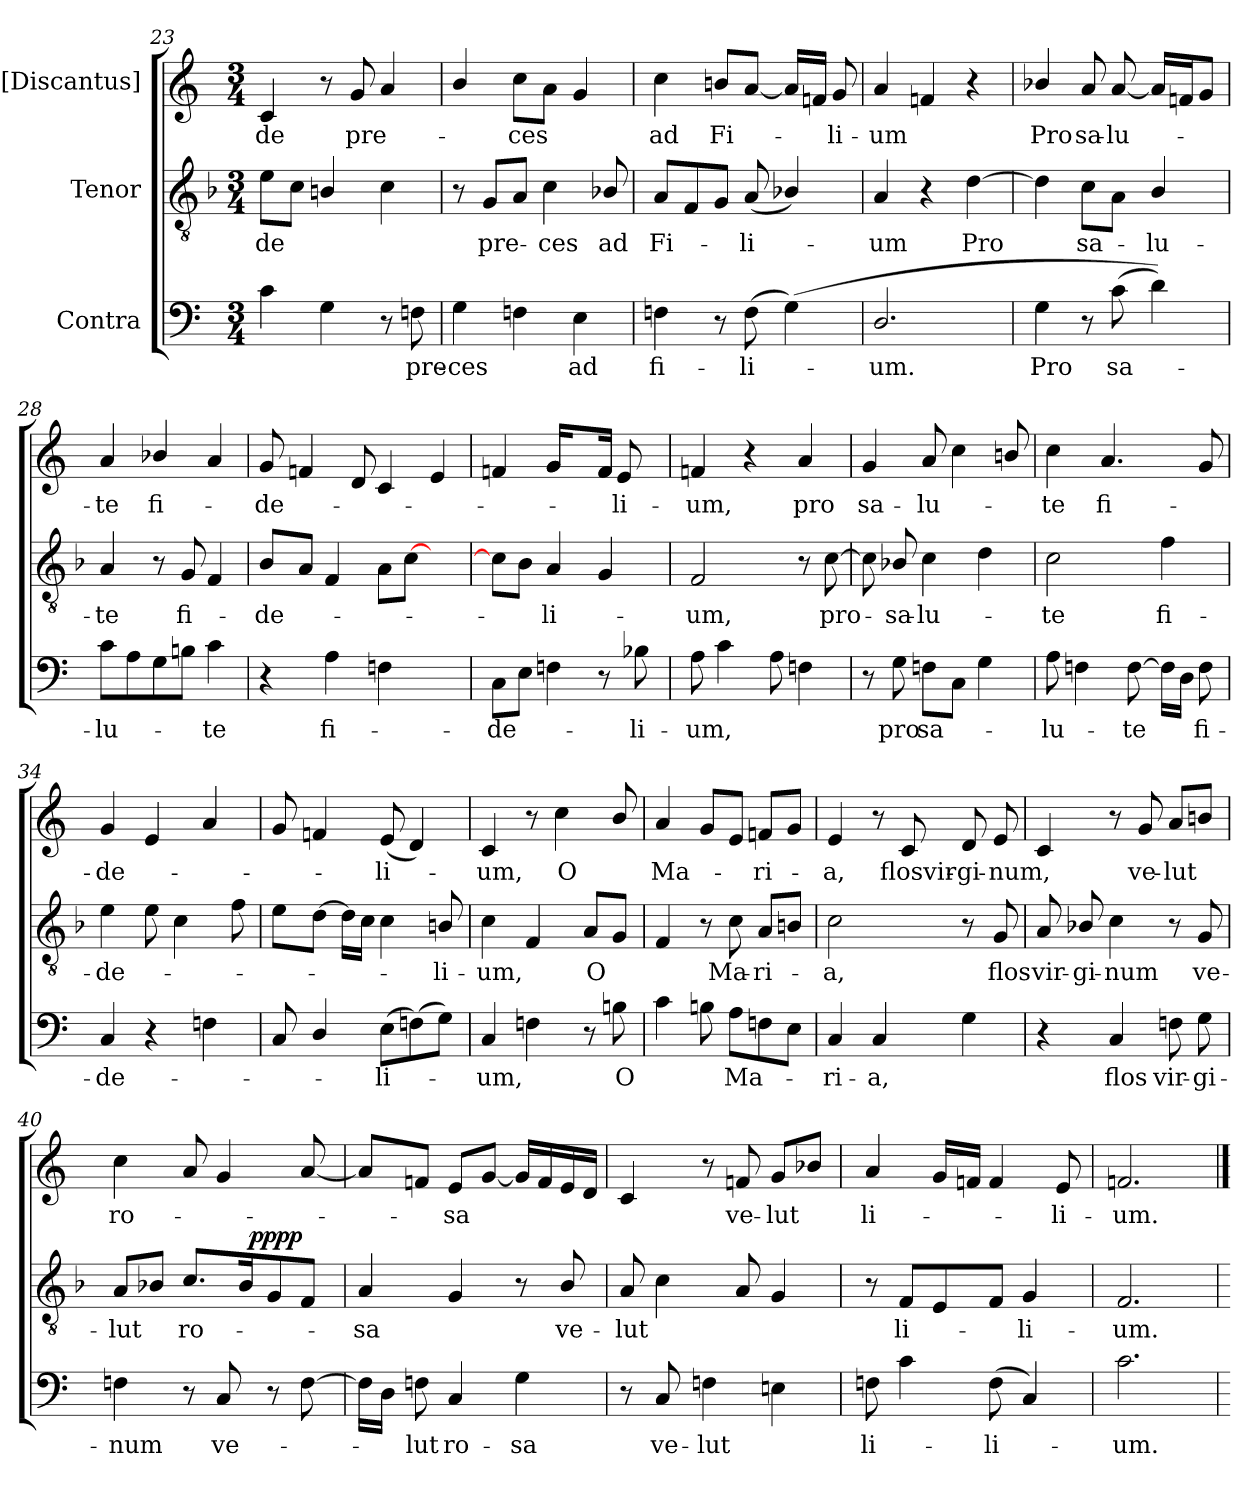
**kern	**text	**kern	**text	**dynam	**kern	**text
*part3	*part3	*part2	*part2	*part2	*part1	*part1
*staff3	*staff3	*staff2	*staff2	*staff2	*staff1	*staff1
*I"Contra	*	*I"Tenor	*	*	*I"[Discantus]	*
*clefF4	*	*clefGv2	*	*	*clefG2	*
*ITrd-3c-5	*	*	*	*	*ITrd-3c-5	*
*	*	*k[b-]	*	*	*	*
*	*	*F:	*	*	*	*
*M3/4	*	*M3/4	*	*	*M3/4	*
=23	=23	=23	=23	=23	=23	=23
!	!	!	!LO:LY:b:cj	!	!	!LO:LY:b:cj
4f\	.	8e\L	-de	.	4f/	-de
.	.	8c\J	.	.	.	.
4c\	.	4Bn/	.	.	8r	.
!	!	!	!	!	!	!LO:LY:b
.	.	.	.	.	8cc/	pre-
8r	.	4c\	.	.	4dd/	.
!	!LO:LY:b:cj	!	!	!	!	!
8B-\	pre-	.	.	.	.	.
=24	=24	=24	=24	=24	=24	=24
!	!LO:LY:b:cj	!	!	!	!	!
4c\	-ces	8r	.	.	4ee/	.
!	!	!	!LO:LY:b	!	!	!
.	.	8G/L	pre-	.	.	.
!	!	!	!	!	!	!LO:LY:b
4B-\	.	8A/J	.	.	8ff\L	-ces
!	!	!	!LO:LY:b:cj	!	!	!
.	.	4c\	-ces	.	8dd\J	.
!	!LO:LY:b:cj	!	!	!	!	!
4A\	ad	.	.	.	4cc/	.
!	!	!	!LO:LY:b:cj	!	!	!
.	.	8B-X/	ad	.	.	.
=25	=25	=25	=25	=25	=25	=25
!	!LO:LY:b:cj	!	!LO:LY:b:cj	!	!	!LO:LY:b:cj
4B-\	fi-	8A/L	Fi-	.	4ff\	ad
.	.	8F/	.	.	.	.
!	!	!	!	!	!	!LO:LY:b:cj
8r	.	8G/J	.	.	8een/L	Fi-
!	!LO:LY:b:cj	!	!LO:LY:b:cj	!	!	!
(>8B-\	-li-	(<8A/	-li-	.	[<8dd/J	.
(<4c\)	.	4B-X/)	.	.	16dd/L]	.
.	.	.	.	.	16b-/J	.
!	!	!	!	!	!	!LO:LY:b:cj
.	.	.	.	.	8cc/	-li-
=26	=26	=26	=26	=26	=26	=26
!	!LO:LY:b:cj	!	!LO:LY:b:cj	!	!	!LO:LY:b
2.G/	-um.	4A/	-um	.	4dd/	-um
.	.	4r	.	.	4b-/	.
!	!	!	!LO:LY:b	!	!	!
.	.	[>4d\	Pro	.	4r	.
=27	=27	=27	=27	=27	=27	=27
!	!LO:LY:b:cj	!	!	!	!	!LO:LY:b:cj
4c\	Pro	4d\]	.	.	4ee-X/	Pro
!	!	!	!LO:LY:b:cj	!	!	!LO:LY:b:cj
8r	.	8c\L	sa-	.	8dd/	sa-
!	!LO:LY:b:cj	!	!	!	!	!LO:LY:b:cj
(>8f\	sa-	8A\J	.	.	[<8dd/	-lu-
!	!	!	!LO:LY:b:cj	!	!	!
4g\))	.	4B-/	-lu-	.	16dd/L]	.
.	.	.	.	.	16b-/	.
.	.	.	.	.	8cc/J	.
!!LO:LB:g=z
=28	=28	=28	=28	=28	=28	=28
!	!LO:LY:b:cj	!	!LO:LY:b:cj	!	!	!LO:LY:b:cj
8f\L	-lu-	4A/	-te	.	4dd/	-te
8d\	.	.	.	.	.	.
!	!	!	!	!	!	!LO:LY:b:cj
8c\	.	8r	.	.	4ee-X/	fi-
!	!	!	!LO:LY:b:cj	!	!	!
8en\J	.	8G/	fi-	.	.	.
!	!LO:LY:b:cj	!	!	!	!	!
4f\	-te	4F/	.	.	4dd/	.
=29	=29	=29	=29	=29	=29	=29
!	!	!	!LO:LY:b:cj	!	!	!LO:LY:b:cj
4r	.	8B-/L	-de-	.	8cc/	-de-
.	.	8A/J	.	.	4b-/	.
!	!LO:LY:b:cj	!	!	!	!	!
4d\	fi-	4F/	.	.	.	.
.	.	.	.	.	8g/	.
4B-\	.	8A\L	.	.	4f/	.
.	.	[>8c\J	.	.	.	.
4ryy	.	4ryy	.	.	4a/	.
=30	=30	=30	=30	=30	=30	=30
!	!LO:LY:b:cj	!	!	!	!	!
*	*	*	*	*	*^	*
8F\L	-de-	8c\L]	.	.	4b-/	4ryy	.
8A\J	.	8B-\J	.	.	.	.	.
!	!	!	!LO:LY:b:cj	!	!	!	!
4B-\	.	4A/	-li-	.	16cc/L)	(<4cc/	.
.	.	.	.	.	8.ryy	.	.
8r	.	4G/	.	.	16b-/J	4b-/	.
!	!	!	!	!	!	!	!LO:LY:b:cj
.	.	.	.	.	8a/	.	-li-
!	!LO:LY:b:cj	!	!	!	!	!	!
8e-X\	-li-	.	.	.	.	.	.
.	.	.	.	.	16ryy	.	.
*	*	*	*	*	*v	*v	*
=31	=31	=31	=31	=31	=31	=31
!	!LO:LY:b	!	!LO:LY:b:cj	!	!	!LO:LY:b:cj
8d\	-um,	2F/	-um,	.	4b-/	-um,
4f\	.	.	.	.	.	.
.	.	.	.	.	4r	.
8d\	.	.	.	.	.	.
!	!	!	!	!	!	!LO:LY:b:cj
4B-\	.	8r	.	.	4dd/	pro
!	!	!	!LO:LY:b	!	!	!
.	.	[>8c\	pro-	.	.	.
=32	=32	=32	=32	=32	=32	=32
!	!	!	!	!	!	!LO:LY:b:cj
8r	.	8c\]	.	.	4cc/	sa-
!	!LO:LY:b:cj	!	!LO:LY:b:cj	!	!	!
8c\	pro	8B-X/	-sa-	.	.	.
!	!LO:LY:b:cj	!	!LO:LY:b:cj	!	!	!LO:LY:b:cj
8B-\L	sa-	4c\	-lu-	.	8dd/	-lu-
8F\J	.	.	.	.	4ff\	.
4c\	.	4d\	.	.	.	.
.	.	.	.	.	8een/	.
=33	=33	=33	=33	=33	=33	=33
!	!LO:LY:b:cj	!	!LO:LY:b:cj	!	!	!LO:LY:b:cj
8d\	-lu-	2c\	-te	.	4ff\	-te
4B-\	.	.	.	.	.	.
!	!	!	!	!	!	!LO:LY:b:cj
.	.	.	.	.	4.dd/	fi-
!	!LO:LY:b:cj	!	!	!	!	!
[>8B-\	-te	.	.	.	.	.
!	!	!	!LO:LY:b:cj	!	!	!
16B-\L]	.	4f\	fi-	.	.	.
16G\J	.	.	.	.	.	.
!	!LO:LY:b:cj	!	!	!	!	!
8B-\	fi-	.	.	.	8cc/	.
!!LO:LB:g=z
=34	=34	=34	=34	=34	=34	=34
!	!LO:LY:b:cj	!	!LO:LY:b:cj	!	!	!LO:LY:b:cj
4F/	-de-	4e\	-de-	.	4cc/	-de-
4r	.	8e\	.	.	4a/	.
.	.	4c\	.	.	.	.
4B-\	.	.	.	.	4dd/	.
.	.	8f\	.	.	.	.
=35	=35	=35	=35	=35	=35	=35
8F/	.	8e\L	.	.	8cc/	.
4G/	.	[>8d\J	.	.	4b-/	.
.	.	16d\L]	.	.	.	.
.	.	16c\J	.	.	.	.
!	!LO:LY:b:cj	!	!	!	!	!LO:LY:b:cj
(>8A\L	-li-	4c\	.	.	(<8a/	-li-
(>8B-\)	.	.	.	.	4g/)	.
!	!	!	!LO:LY:b:cj	!	!	!
8c\J)	.	8Bn/	-li-	.	.	.
=36	=36	=36	=36	=36	=36	=36
!	!LO:LY:b	!	!LO:LY:b	!	!	!LO:LY:b:cj
4F/	-um,	4c\	-um,	.	4f/	-um,
4B-\	.	4F/	.	.	8r	.
!	!	!	!	!	!	!LO:LY:b:cj
.	.	.	.	.	4ff\	O
!	!	!	!LO:LY:b:cj	!	!	!
8r	.	8A/L	O	.	.	.
!	!LO:LY:b:cj	!	!	!	!	!
8en\	O	8G/J	.	.	8ee/	.
=37	=37	=37	=37	=37	=37	=37
!	!	!	!	!	!	!LO:LY:b
4f\	.	4F/	.	.	4dd/	Ma-
8en\	.	8r	.	.	8cc/L	.
!	!LO:LY:b	!	!LO:LY:b:cj	!	!	!
8d\L	Ma-	8c\	Ma-	.	8a/J	.
!	!	!	!LO:LY:b:cj	!	!	!LO:LY:b:cj
8B-\	.	8A/L	-ri-	.	8b-/L	-ri-
8A\J	.	8Bn/J	.	.	8cc/J	.
=38	=38	=38	=38	=38	=38	=38
!	!LO:LY:b:cj	!	!LO:LY:b:cj	!	!	!LO:LY:b:cj
4F/	-ri-	2c\	-a,	.	4a/	-a,
!	!LO:LY:b:cj	!	!	!	!	!
4F/	-a,	.	.	.	8r	.
!	!	!	!	!	!	!LO:LY:b
.	.	.	.	.	8f/	flosvir-
!	!	!	!	!	!	!LO:LY:b:cj
4c\	.	8r	.	.	8g/	-gi-
!	!	!	!LO:LY:b:cj	!	!	!LO:LY:b:cj
.	.	8G/	flos	.	8a/	-num,
=39	=39	=39	=39	=39	=39	=39
!	!	!	!LO:LY:b:cj	!	!	!
4r	.	8A/	vir-	.	4f/	.
!	!	!	!LO:LY:b:cj	!	!	!
.	.	8B-X/	-gi-	.	.	.
!	!LO:LY:b:cj	!	!LO:LY:b:cj	!	!	!
4F/	flos	4c\	-num	.	8r	.
!	!	!	!	!	!	!LO:LY:b
.	.	.	.	.	8cc/	ve-
!	!LO:LY:b:cj	!	!	!	!	!LO:LY:b:cj
8B-\	vir-	8r	.	.	8dd/L	-lut
!	!LO:LY:b:cj	!	!LO:LY:b:cj	!	!	!
8c\	-gi-	8G/	ve-	.	8een/J	.
!!LO:LB:g=z
=40	=40	=40	=40	=40	=40	=40
!	!LO:LY:b:cj	!	!LO:LY:b:cj	!	!	!LO:LY:b:cj
*	*	*^	*	*	*	*
4B-\	-num	8A/L	4ryy	-lut	.	4ff\	ro-
.	.	8B-X/J	.	.	.	.	.
!	!	!	!	!LO:LY:b:cj	!	!	!
8r	.	8.c/L	8ryy	ro-	.	8dd/	.
!	!LO:LY:b:cj	!	!	!	!	!	!
8F/	ve-	.	16ryy	.	.	4cc/	.
.	.	16B-/	64ryy	.	.	.	.
!	!	!	!	!	!LO:DY:a	!	!
.	.	.	4ryy	.	pppp	.	.
8r	.	8G/	.	.	.	.	.
[>8B-\	.	8F/J	.	.	.	[<8dd/	.
.	.	.	32.ryy	.	.	.	.
=41	=41	=41	=41	=41	=41	=41	=41
!	!	!	!	!LO:LY:b:cj	!	!	!
*	*	*v	*v	*	*	*	*
16B-\L]	.	4A/	-sa	.	8dd/L]	.
16G\J	.	.	.	.	.	.
!	!LO:LY:b:cj	!	!	!	!	!
8B-\	-lut	.	.	.	8b-/J	.
!	!LO:LY:b:cj	!	!	!	!	!LO:LY:b:cj
4F/	ro-	4G/	.	.	8a/L	-sa
.	.	.	.	.	[<8cc/J	.
!	!LO:LY:b:cj	!	!	!	!	!
4c\	-sa	8r	.	.	16cc/L]	.
.	.	.	.	.	16b-/	.
!	!	!	!LO:LY:b:cj	!	!	!
.	.	8B-/	ve-	.	16a/	.
.	.	.	.	.	16g/J	.
=42	=42	=42	=42	=42	=42	=42
!	!	!	!LO:LY:b:cj	!	!	!
8r	.	8A/	-lut	.	4f/	.
!	!LO:LY:b:cj	!	!	!	!	!
8F/	ve-	4c\	.	.	.	.
!	!LO:LY:b:cj	!	!	!	!	!
4B-\	-lut	.	.	.	8r	.
!	!	!	!	!	!	!LO:LY:b:cj
.	.	8A/	.	.	8b-/	ve-
!	!	!	!	!	!	!LO:LY:b
4An\	.	4G/	.	.	8cc/L	-lut
.	.	.	.	.	8ee-X/J	.
=43	=43	=43	=43	=43	=43	=43
!	!LO:LY:b:cj	!	!	!	!	!LO:LY:b:cj
8B-\	li-	8r	.	.	4dd/	li-
!	!	!	!LO:LY:b:cj	!	!	!
4f\	.	8F/L	li-	.	.	.
.	.	8E/	.	.	16cc/L	.
.	.	.	.	.	16b-/J	.
!	!LO:LY:b:cj	!	!	!	!	!
(>8B-\	-li-	8F/J	.	.	4b-/	.
!	!	!	!LO:LY:b:cj	!	!	!
4F/)	.	4G/	-li-	.	.	.
!	!	!	!	!	!	!LO:LY:b:cj
.	.	.	.	.	8a/	-li-
=44	=44	=44	=44	=44	=44	=44
!	!LO:LY:b:cj	!	!LO:LY:b:cj	!	!	!LO:LY:b:cj
2.f\	-um.	2.F/	-um.	.	2.b-/	-um.
=	==	=	==	==	==	==
*-	*-	*-	*-	*-	*-	*-
